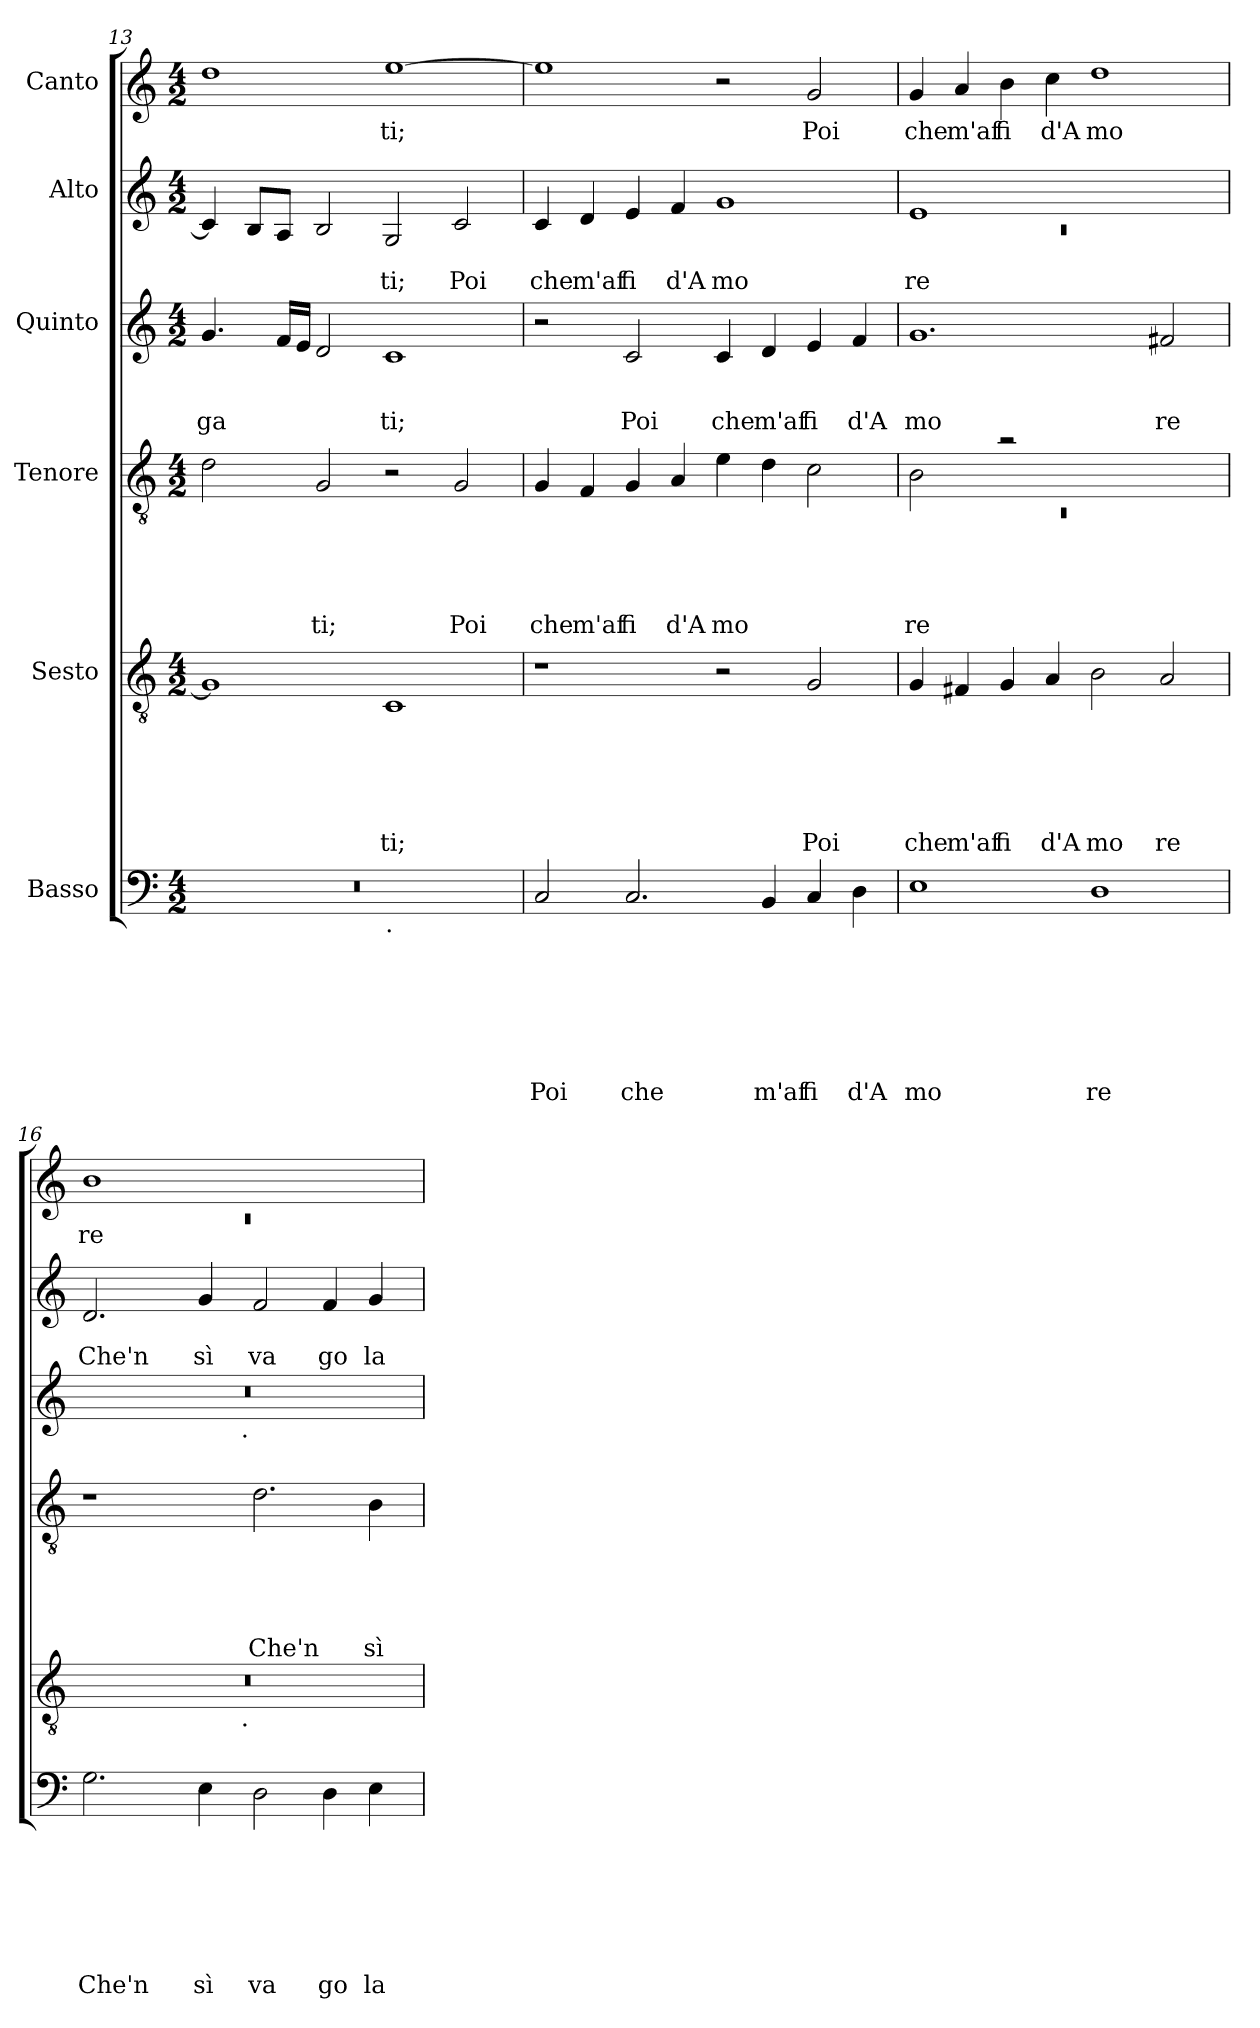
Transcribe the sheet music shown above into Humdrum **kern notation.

**kern	**text	**text	**text	**text	**text	**text	**text	**kern	**text	**text	**text	**text	**text	**text	**kern	**text	**text	**text	**text	**text	**kern	**text	**text	**text	**kern	**text	**text	**kern	**text
*part6	*part6	*part6	*part6	*part6	*part6	*part6	*part6	*part5	*part5	*part5	*part5	*part5	*part5	*part5	*part4	*part4	*part4	*part4	*part4	*part4	*part3	*part3	*part3	*part3	*part2	*part2	*part2	*part1	*part1
*staff6	*staff6	*staff6	*staff6	*staff6	*staff6	*staff6	*staff6	*staff5	*staff5	*staff5	*staff5	*staff5	*staff5	*staff5	*staff4	*staff4	*staff4	*staff4	*staff4	*staff4	*staff3	*staff3	*staff3	*staff3	*staff2	*staff2	*staff2	*staff1	*staff1
*I"Basso	*	*	*	*	*	*	*	*I"Sesto	*	*	*	*	*	*	*I"Tenore	*	*	*	*	*	*I"Quinto	*	*	*	*I"Alto	*	*	*I"Canto	*
*clefF4	*	*	*	*	*	*	*	*clefGv2	*	*	*	*	*	*	*clefGv2	*	*	*	*	*	*clefG2	*	*	*	*clefG2	*	*	*clefG2	*
*k[]	*	*	*	*	*	*	*	*k[]	*	*	*	*	*	*	*k[]	*	*	*	*	*	*k[]	*	*	*	*k[]	*	*	*k[]	*
*C:	*	*	*	*	*	*	*	*C:	*	*	*	*	*	*	*C:	*	*	*	*	*	*C:	*	*	*	*C:	*	*	*C:	*
*M4/2	*	*	*	*	*	*	*	*M4/2	*	*	*	*	*	*	*M4/2	*	*	*	*	*	*M4/2	*	*	*	*M4/2	*	*	*M4/2	*
=13	=13	=13	=13	=13	=13	=13	=13	=13	=13	=13	=13	=13	=13	=13	=13	=13	=13	=13	=13	=13	=13	=13	=13	=13	=13	=13	=13	=13	=13
!	!	!	!	!	!	!	!	!	!	!	!	!	!	!	!	!	!	!	!	!	!	!	!	!LO:LY:b	!	!	!	!	!
*^	*	*	*	*	*	*	*	*	*	*	*	*	*	*	*	*	*	*	*	*	*	*	*	*	*	*	*	*	*
0r	1ryy	.	.	.	.	.	.	.	1G]	.	.	.	.	.	.	2d\	.	.	.	.	.	4.g/	.	.	ga	4c/]	.	.	1dd	.
.	.	.	.	.	.	.	.	.	.	.	.	.	.	.	.	.	.	.	.	.	.	.	.	.	.	8B/L	.	.	.	.
.	.	.	.	.	.	.	.	.	.	.	.	.	.	.	.	.	.	.	.	.	.	16f/LL	.	.	.	8A/J	.	.	.	.
.	.	.	.	.	.	.	.	.	.	.	.	.	.	.	.	.	.	.	.	.	.	16e/JJ	.	.	.	.	.	.	.	.
!	!	!	!	!	!	!	!	!	!	!	!	!	!	!	!	!	!	!	!	!	!LO:LY:b	!	!	!	!	!	!	!	!	!
.	.	.	.	.	.	.	.	.	.	.	.	.	.	.	.	2G/	.	.	.	.	ti;	2d/	.	.	.	2B/	.	.	.	.
!	!LO:TX:b:t=.	!	!	!	!	!	!	!	!	!	!	!	!	!	!	!	!	!	!	!	!	!	!	!	!	!	!	!	!	!
!	!	!	!	!	!	!	!	!	!	!	!	!	!	!	!LO:LY:b	!	!	!	!	!	!	!	!	!	!LO:LY:b	!	!	!LO:LY:b	!	!LO:LY:b
.	1ryy	.	.	.	.	.	.	.	1C	.	.	.	.	.	ti;	2r	.	.	.	.	.	1c	.	.	ti;	2G/	.	ti;	[>1ee	-ti;
!	!	!	!	!	!	!	!	!	!	!	!	!	!	!	!	!	!	!	!	!	!LO:LY:b	!	!	!	!	!	!	!LO:LY:b	!	!
.	.	.	.	.	.	.	.	.	.	.	.	.	.	.	.	2G/	.	.	.	.	Poi	.	.	.	.	2c/	.	Poi	.	.
=14	=14	=14	=14	=14	=14	=14	=14	=14	=14	=14	=14	=14	=14	=14	=14	=14	=14	=14	=14	=14	=14	=14	=14	=14	=14	=14	=14	=14	=14	=14
!	!	!	!	!	!	!	!	!LO:LY:b	!	!	!	!	!	!	!	!	!	!	!	!	!LO:LY:b	!	!	!	!	!	!	!LO:LY:b	!	!
*v	*v	*	*	*	*	*	*	*	*	*	*	*	*	*	*	*	*	*	*	*	*	*	*	*	*	*	*	*	*	*
2C/	.	.	.	.	.	.	Poi	1r	.	.	.	.	.	.	4G/	.	.	.	.	che	2r	.	.	.	4c/	.	che	1ee]	.
!	!	!	!	!	!	!	!	!	!	!	!	!	!	!	!	!	!	!	!	!LO:LY:b	!	!	!	!	!	!	!LO:LY:b	!	!
.	.	.	.	.	.	.	.	.	.	.	.	.	.	.	4F/	.	.	.	.	m'af	.	.	.	.	4d/	.	m'af	.	.
!	!	!	!	!	!	!	!LO:LY:b	!	!	!	!	!	!	!	!	!	!	!	!	!LO:LY:b	!	!	!	!LO:LY:b	!	!	!LO:LY:b	!	!
2.C/	.	.	.	.	.	.	che	.	.	.	.	.	.	.	4G/	.	.	.	.	fi	2c/	.	.	Poi	4e/	.	fi	.	.
!	!	!	!	!	!	!	!	!	!	!	!	!	!	!	!	!	!	!	!	!LO:LY:b	!	!	!	!	!	!	!LO:LY:b	!	!
.	.	.	.	.	.	.	.	.	.	.	.	.	.	.	4A/	.	.	.	.	d'A	.	.	.	.	4f/	.	d'A	.	.
!	!	!	!	!	!	!	!	!	!	!	!	!	!	!	!	!	!	!	!	!LO:LY:b	!	!	!	!LO:LY:b	!	!	!LO:LY:b	!	!
.	.	.	.	.	.	.	.	2r	.	.	.	.	.	.	4e\	.	.	.	.	mo	4c/	.	.	che	1g	.	mo	2r	.
!	!	!	!	!	!	!	!LO:LY:b	!	!	!	!	!	!	!	!	!	!	!	!	!	!	!	!	!LO:LY:b	!	!	!	!	!
4BB/	.	.	.	.	.	.	m'af	.	.	.	.	.	.	.	4d\	.	.	.	.	.	4d/	.	.	m'af	.	.	.	.	.
!	!	!	!	!	!	!	!LO:LY:b	!	!	!	!	!	!	!LO:LY:b	!	!	!	!	!	!	!	!	!	!LO:LY:b	!	!	!	!	!LO:LY:b
4C/	.	.	.	.	.	.	fi	2G/	.	.	.	.	.	Poi	2c\	.	.	.	.	.	4e/	.	.	fi	.	.	.	2g/	Poi
!	!	!	!	!	!	!	!LO:LY:b	!	!	!	!	!	!	!	!	!	!	!	!	!	!	!	!	!LO:LY:b	!	!	!	!	!
4D\	.	.	.	.	.	.	d'A	.	.	.	.	.	.	.	.	.	.	.	.	.	4f/	.	.	d'A	.	.	.	.	.
=15	=15	=15	=15	=15	=15	=15	=15	=15	=15	=15	=15	=15	=15	=15	=15	=15	=15	=15	=15	=15	=15	=15	=15	=15	=15	=15	=15	=15	=15
*	*	*	*	*	*	*	*	*	*	*	*	*	*	*	*^	*	*	*	*	*	*	*	*	*	*^	*	*	*	*
!	!	!	!	!	!	!	!LO:LY:b	!	!	!	!	!	!	!LO:LY:b	!	!LO:N:vis=1	!	!	!	!	!LO:LY:b	!	!	!	!LO:LY:b	!	!LO:N:vis=1	!	!LO:LY:b	!	!LO:LY:b
1E	.	.	.	.	.	.	mo	4G/	.	.	.	.	.	che	2B\	0rC	.	.	.	.	re	1.g	.	.	mo	1e	0rc	.	re	4g/	che
!	!	!	!	!	!	!	!	!	!	!	!	!	!	!LO:LY:b	!	!	!	!	!	!	!	!	!	!	!	!	!	!	!	!	!LO:LY:b
.	.	.	.	.	.	.	.	4F#X/	.	.	.	.	.	m'af	.	.	.	.	.	.	.	.	.	.	.	.	.	.	.	4a/	m'af
!	!	!	!	!	!	!	!	!	!	!	!	!	!	!LO:LY:b	!	!	!	!	!	!	!	!	!	!	!	!	!	!	!	!	!LO:LY:b
.	.	.	.	.	.	.	.	4G/	.	.	.	.	.	fi	2ra	.	.	.	.	.	.	.	.	.	.	.	.	.	.	4b\	fi
!	!	!	!	!	!	!	!	!	!	!	!	!	!	!LO:LY:b	!	!	!	!	!	!	!	!	!	!	!	!	!	!	!	!	!LO:LY:b
.	.	.	.	.	.	.	.	4A/	.	.	.	.	.	d'A	.	.	.	.	.	.	.	.	.	.	.	.	.	.	.	4cc\	d'A
!	!	!	!	!	!	!	!LO:LY:b	!	!	!	!	!	!	!LO:LY:b	!	!	!	!	!	!	!	!	!	!	!	!	!	!	!	!	!LO:LY:b
1D	.	.	.	.	.	.	re	2B\	.	.	.	.	.	mo	1ryy	.	.	.	.	.	.	.	.	.	.	1ryy	.	.	.	1dd	mo
!	!	!	!	!	!	!	!	!	!	!	!	!	!	!LO:LY:b	!	!	!	!	!	!	!	!	!	!	!LO:LY:b	!	!	!	!	!	!
.	.	.	.	.	.	.	.	2A/	.	.	.	.	.	re	.	.	.	.	.	.	.	2f#X/	.	.	re	.	.	.	.	.	.
*	*	*	*	*	*	*	*	*	*	*	*	*	*	*	*v	*v	*	*	*	*	*	*	*	*	*	*v	*v	*	*	*	*
!!LO:LB:g=z
=16	=16	=16	=16	=16	=16	=16	=16	=16	=16	=16	=16	=16	=16	=16	=16	=16	=16	=16	=16	=16	=16	=16	=16	=16	=16	=16	=16	=16	=16
*	*	*	*	*	*	*	*	*	*	*	*	*	*	*	*	*	*	*	*	*	*	*	*	*	*	*	*	*^	*
!	!	!	!	!	!	!	!LO:LY:b	!	!	!	!	!	!	!	!	!	!	!	!	!	!	!	!	!	!	!	!LO:LY:b	!	!LO:N:vis=1	!LO:LY:b
*	*	*	*	*	*	*	*	*^	*	*	*	*	*	*	*	*	*	*	*	*	*^	*	*	*	*	*	*	*	*	*
2.G\	.	.	.	.	.	.	Che'n	0r	2ryy	.	.	.	.	.	.	1r	.	.	.	.	.	0r	2ryy	.	.	.	2.d/	.	Che'n	1b	0rc	re
.	.	.	.	.	.	.	.	.	4...ryy	.	.	.	.	.	.	.	.	.	.	.	.	.	4...ryy	.	.	.	.	.	.	.	.	.
!	!	!	!	!	!	!	!LO:LY:b	!	!	!	!	!	!	!	!	!	!	!	!	!	!	!	!	!	!	!	!	!	!LO:LY:b	!	!	!
4E\	.	.	.	.	.	.	sì	.	.	.	.	.	.	.	.	.	.	.	.	.	.	.	.	.	.	.	4g/	.	sì	.	.	.
!	!	!	!	!	!	!	!	!	!	!	!	!	!	!	!	!	!	!	!	!	!	!	!LO:TX:b:t=.	!	!	!	!	!	!	!	!	!
!	!	!	!	!	!	!	!	!	!LO:TX:b:t=.	!	!	!	!	!	!	!	!	!	!	!	!	!	!	!	!	!	!	!	!	!	!	!
.	.	.	.	.	.	.	.	.	1ryy	.	.	.	.	.	.	.	.	.	.	.	.	.	1ryy	.	.	.	.	.	.	.	.	.
!	!	!	!	!	!	!	!LO:LY:b	!	!	!	!	!	!	!	!	!	!	!	!	!	!LO:LY:b	!	!	!	!	!	!	!	!LO:LY:b	!	!	!
2D\	.	.	.	.	.	.	va	.	.	.	.	.	.	.	.	2.d\	.	.	.	.	Che'n	.	.	.	.	.	2f/	.	va	1ryy	.	.
!	!	!	!	!	!	!	!LO:LY:b	!	!	!	!	!	!	!	!	!	!	!	!	!	!	!	!	!	!	!	!	!	!LO:LY:b	!	!	!
4D\	.	.	.	.	.	.	go	.	.	.	.	.	.	.	.	.	.	.	.	.	.	.	.	.	.	.	4f/	.	go	.	.	.
!	!	!	!	!	!	!	!LO:LY:b	!	!	!	!	!	!	!	!	!	!	!	!	!	!LO:LY:b	!	!	!	!	!	!	!	!LO:LY:b	!	!	!
4E\	.	.	.	.	.	.	la	.	.	.	.	.	.	.	.	4B\	.	.	.	.	sì	.	.	.	.	.	4g/	.	la	.	.	.
.	.	.	.	.	.	.	.	.	32ryy	.	.	.	.	.	.	.	.	.	.	.	.	.	32ryy	.	.	.	.	.	.	.	.	.
*	*	*	*	*	*	*	*	*v	*v	*	*	*	*	*	*	*	*	*	*	*	*	*v	*v	*	*	*	*	*	*	*v	*v	*
=	=	=	=	=	=	=	=	=	=	=	=	=	=	=	=	=	=	=	=	=	=	=	=	=	=	=	=	=	=
*-	*-	*-	*-	*-	*-	*-	*-	*-	*-	*-	*-	*-	*-	*-	*-	*-	*-	*-	*-	*-	*-	*-	*-	*-	*-	*-	*-	*-	*-
